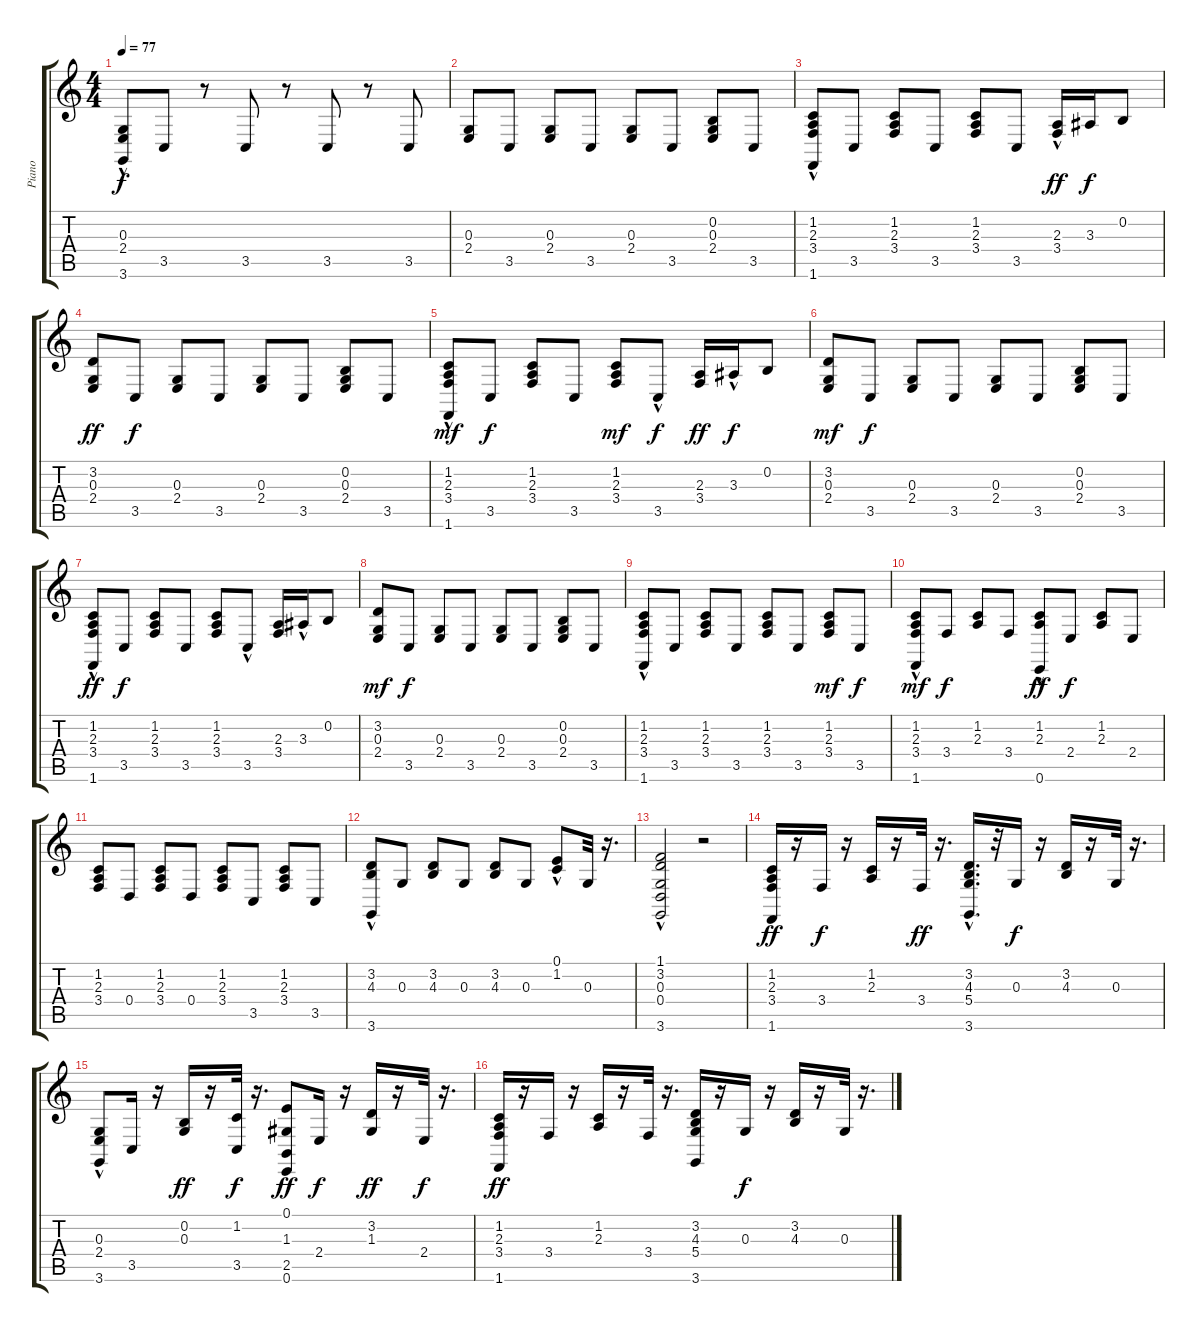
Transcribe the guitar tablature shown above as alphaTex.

\track ("Piano" "Piano") {instrument englishhorn}
\staff {score tabs}
\tuning (E4 B3 G3 D3 A2 E2) {hide}
\ts (4 4)
\tempo 77
\clef g2
\ks c
(0.3{hac} 2.4{hac} 3.6).8{dy f} 3.5.8 r.8 3.5.8 r.8 3.5.8 r.8 3.5.8 |
(0.3 2.4).8 3.5.8 (0.3 2.4).8 3.5.8 (0.3 2.4).8 3.5.8 (0.2 0.3 2.4).8 3.5.8 |
(1.2 2.3 3.4 1.6{hac}).8 3.5.8 (1.2 2.3 3.4).8 3.5.8 (1.2 2.3 3.4).8 3.5.8 (2.3 3.4{hac}).16{dy ff} 3.3.16{dy f} 0.2.8 |
(3.2 0.3 2.4).8{dy ff} 3.5.8{dy f} (0.3 2.4).8 3.5.8 (0.3 2.4).8 3.5.8 (0.2 0.3 2.4).8 3.5.8 |
(1.2 2.3 3.4 1.6{hac}).8{dy mf} 3.5.8{dy f} (1.2 2.3 3.4).8 3.5.8 (1.2 2.3 3.4).8{dy mf} 3.5{hac}.8{dy f} (2.3 3.4).16{dy ff} 3.3{hac}.16{dy f} 0.2.8 |
(3.2 0.3 2.4).8{dy mf} 3.5.8{dy f} (0.3 2.4).8 3.5.8 (0.3 2.4).8 3.5.8 (0.2 0.3 2.4).8 3.5.8 |
(1.2 2.3 3.4 1.6{hac}).8{dy ff} 3.5.8{dy f} (1.2 2.3 3.4).8 3.5.8 (1.2 2.3 3.4).8 3.5{hac}.8 (2.3 3.4).16 3.3{hac}.16 0.2.8 |
(3.2 0.3 2.4).8{dy mf} 3.5.8{dy f} (0.3 2.4).8 3.5.8 (0.3 2.4).8 3.5.8 (0.2 0.3 2.4).8 3.5.8 |
(1.2 2.3 3.4 1.6{hac}).8 3.5.8 (1.2 2.3 3.4).8 3.5.8 (1.2 2.3 3.4).8 3.5.8 (1.2 2.3 3.4).8{dy mf} 3.5.8{dy f} |
(1.2{hac} 2.3{hac} 3.4 1.6{hac}).8{dy mf} 3.4.8{dy f} (1.2 2.3).8 3.4.8 (1.2 2.3 0.6{hac}).8{dy ff} 2.4.8{dy f} (1.2 2.3).8 2.4.8 |
(1.2 2.3 3.4).8 0.4.8 (1.2 2.3 3.4).8 0.4.8 (1.2 2.3 3.4).8 3.5.8 (1.2 2.3 3.4).8 3.5.8 |
(3.2 4.3 3.6{hac}).8 0.3.8 (3.2 4.3).8 0.3.8 (3.2 4.3).8 0.3.8 (0.1{hac} 1.2).8 0.3.32 r.16{d} |
(1.1 3.2 0.3 0.4{hac} 3.6).2 r.2 |
(1.2 2.3 3.4 1.6).16{dy ff} r.16 3.4.16{dy f} r.16 (1.2 2.3).16 r.16 3.4.32{dy ff} r.16{d} (3.2 4.3 5.4{hac} 3.6{hac}).16{d} r.32 0.3.16{dy f} r.16 (3.2 4.3).16 r.16 0.3.32 r.16{d} |
(0.3{hac} 2.4 3.6).8 3.5.16 r.16 (0.2 0.3).16{dy ff} r.16 (1.2 3.5).32{dy f} r.16{d} (0.1 1.3 2.5 0.6).8{dy ff} 2.4.16{dy f} r.16 (3.2 1.3).16{dy ff} r.16 2.4.32{dy f} r.16{d} |
(1.2 2.3 3.4 1.6).16{dy ff} r.16 3.4.16 r.16 (1.2 2.3).16 r.16 3.4.32 r.16{d} (3.2 4.3 5.4 3.6).16 r.16 0.3.16{dy f} r.16 (3.2 4.3).16 r.16 0.3.32 r.16{d}
